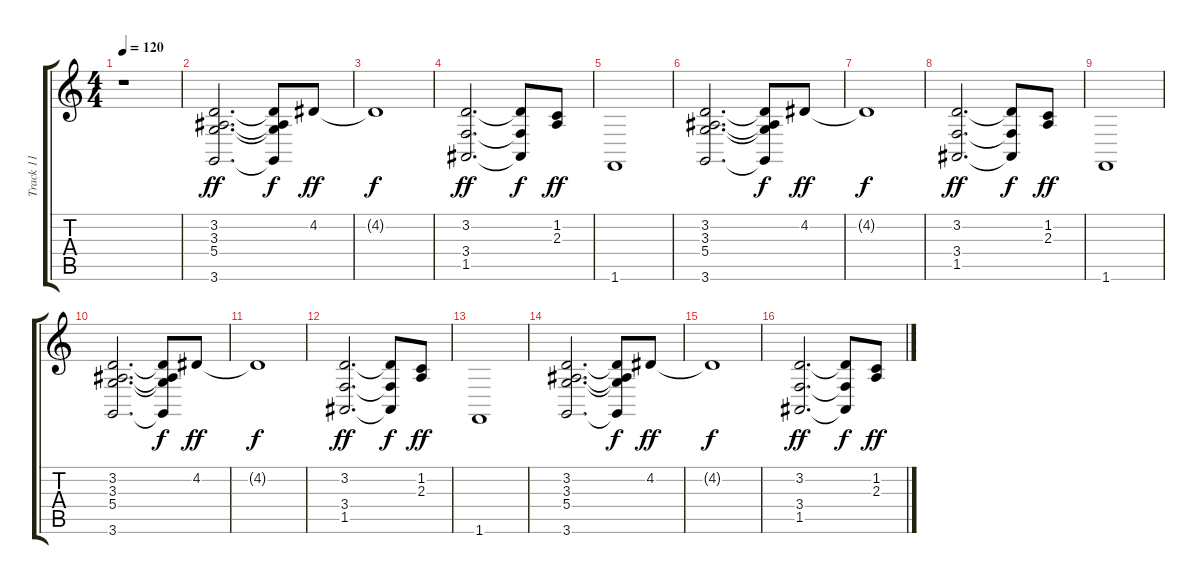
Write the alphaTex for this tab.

\track ("Track 11" "Track 11") {instrument synthstrings1}
\staff {score tabs}
\tuning (E4 B3 G3 D3 A2 E2) {hide}
\ts (4 4)
\tempo 120
\clef g2
\ks c
r.1{dy f} |
(3.2 3.3 5.4 3.6).2{d dy ff} (3.2{t} 3.3{t} 5.4{t} 3.6{t}).8{dy f} 4.2.8{dy ff} |
4.2{t}.1{dy f} |
(3.2 3.4 1.5).2{d dy ff} (3.2{t} 3.4{t} 1.5{t}).8{dy f} (1.2 2.3).8{dy ff} |
1.6.1 |
(3.2 3.3 5.4 3.6).2{d} (3.2{t} 3.3{t} 5.4{t} 3.6{t}).8{dy f} 4.2.8{dy ff} |
4.2{t}.1{dy f} |
(3.2 3.4 1.5).2{d dy ff} (3.2{t} 3.4{t} 1.5{t}).8{dy f} (1.2 2.3).8{dy ff} |
1.6.1 |
(3.2 3.3 5.4 3.6).2{d} (3.2{t} 3.3{t} 5.4{t} 3.6{t}).8{dy f} 4.2.8{dy ff} |
4.2{t}.1{dy f} |
(3.2 3.4 1.5).2{d dy ff} (3.2{t} 3.4{t} 1.5{t}).8{dy f} (1.2 2.3).8{dy ff} |
1.6.1 |
(3.2 3.3 5.4 3.6).2{d} (3.2{t} 3.3{t} 5.4{t} 3.6{t}).8{dy f} 4.2.8{dy ff} |
4.2{t}.1{dy f} |
(3.2 3.4 1.5).2{d dy ff} (3.2{t} 3.4{t} 1.5{t}).8{dy f} (1.2 2.3).8{dy ff}
